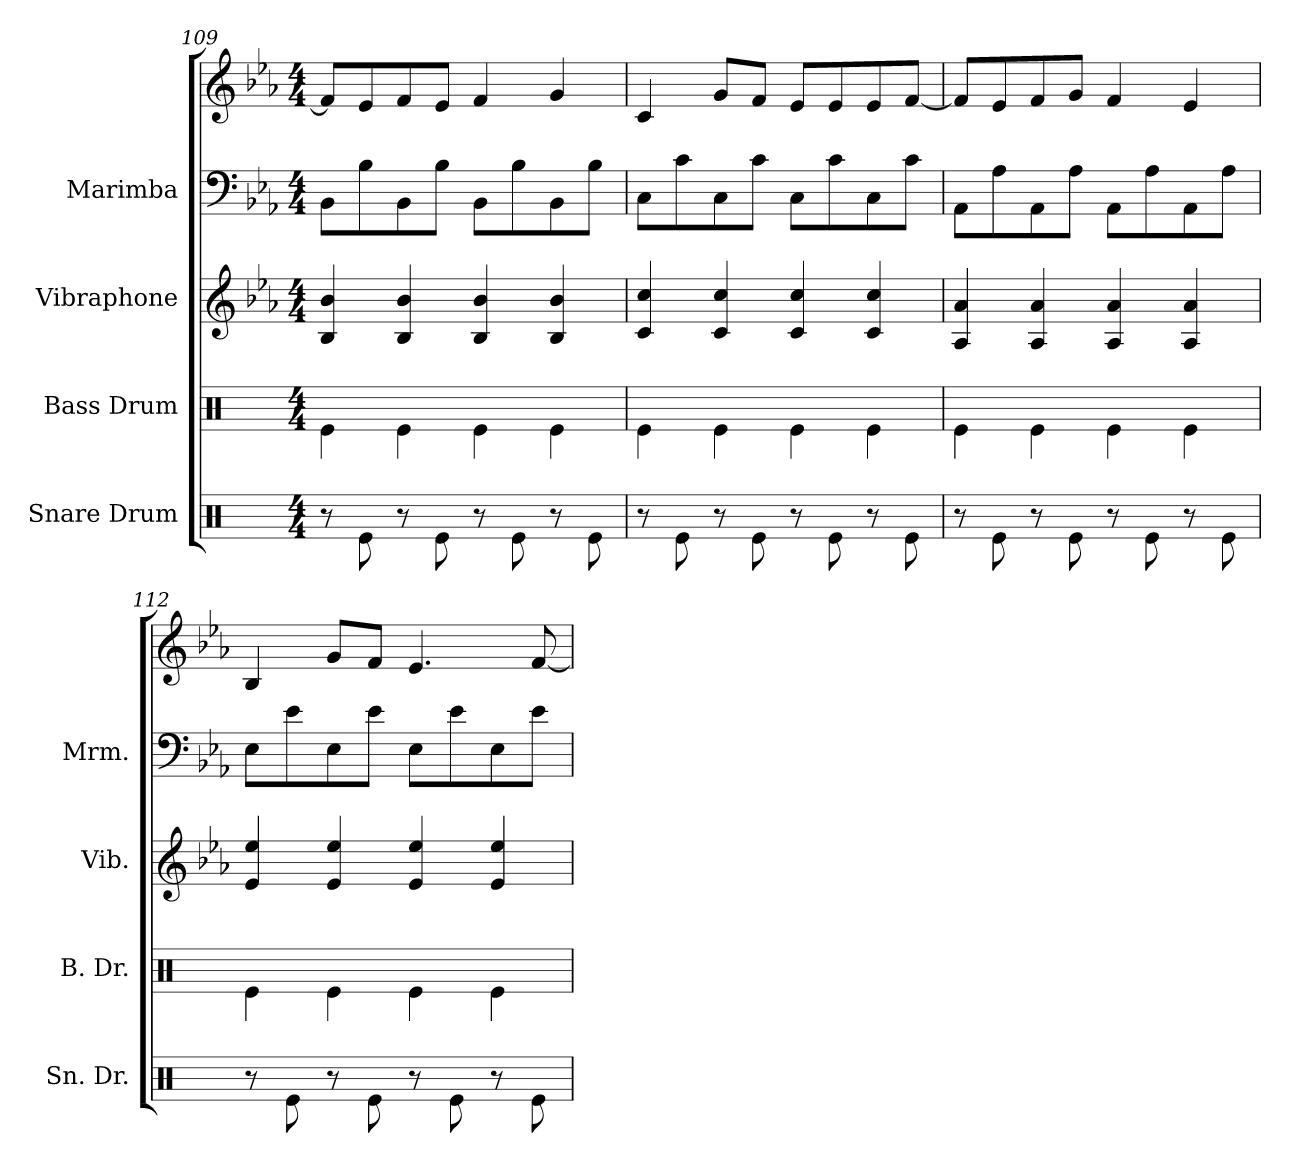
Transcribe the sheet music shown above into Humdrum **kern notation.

**kern	**kern	**kern	**kern	**kern
*part4	*part3	*part2	*part1	*part1
*staff5	*staff4	*staff3	*staff2	*staff1
*I"Snare Drum	*I"Bass Drum	*I"Vibraphone	*I"Marimba	*
*I'Sn. Dr.	*I'B. Dr.	*I'Vib.	*I'Mrm.	*
*clefX	*clefX	*clefG2	*clefF4	*clefG2
*k[]	*k[]	*k[b-e-a-]	*k[b-e-a-]	*k[b-e-a-]
*M4/4	*M4/4	*M4/4	*M4/4	*M4/4
=109	=109	=109	=109	=109
8r	4Re\	4B-/ 4b-/	8BB-\L	8f/L]
8Re\	.	.	8B-\	8e-/
8r	4Re\	4B-/ 4b-/	8BB-\	8f/
8Re\	.	.	8B-\J	8e-/J
8r	4Re\	4B-/ 4b-/	8BB-\L	4f/
8Re\	.	.	8B-\	.
8r	4Re\	4B-/ 4b-/	8BB-\	4g/
8Re\	.	.	8B-\J	.
=110	=110	=110	=110	=110
8r	4Re\	4c/ 4cc/	8C\L	4c/
8Re\	.	.	8c\	.
8r	4Re\	4c/ 4cc/	8C\	8g/L
8Re\	.	.	8c\J	8f/J
8r	4Re\	4c/ 4cc/	8C\L	8e-/L
8Re\	.	.	8c\	8e-/
8r	4Re\	4c/ 4cc/	8C\	8e-/
8Re\	.	.	8c\J	[8f/J
!!LO:LB:g=z
=111	=111	=111	=111	=111
8r	4Re\	4A-/ 4a-/	8AA-\L	8f/L]
8Re\	.	.	8A-\	8e-/
8r	4Re\	4A-/ 4a-/	8AA-\	8f/
8Re\	.	.	8A-\J	8g/J
8r	4Re\	4A-/ 4a-/	8AA-\L	4f/
8Re\	.	.	8A-\	.
8r	4Re\	4A-/ 4a-/	8AA-\	4e-/
8Re\	.	.	8A-\J	.
=112	=112	=112	=112	=112
8r	4Re\	4e-/ 4ee-/	8E-\L	4B-/
8Re\	.	.	8e-\	.
8r	4Re\	4e-/ 4ee-/	8E-\	8g/L
8Re\	.	.	8e-\J	8f/J
8r	4Re\	4e-/ 4ee-/	8E-\L	4.e-/
8Re\	.	.	8e-\	.
8r	4Re\	4e-/ 4ee-/	8E-\	.
8Re\	.	.	8e-\J	[8f/
=	=	=	=	=
*-	*-	*-	*-	*-
